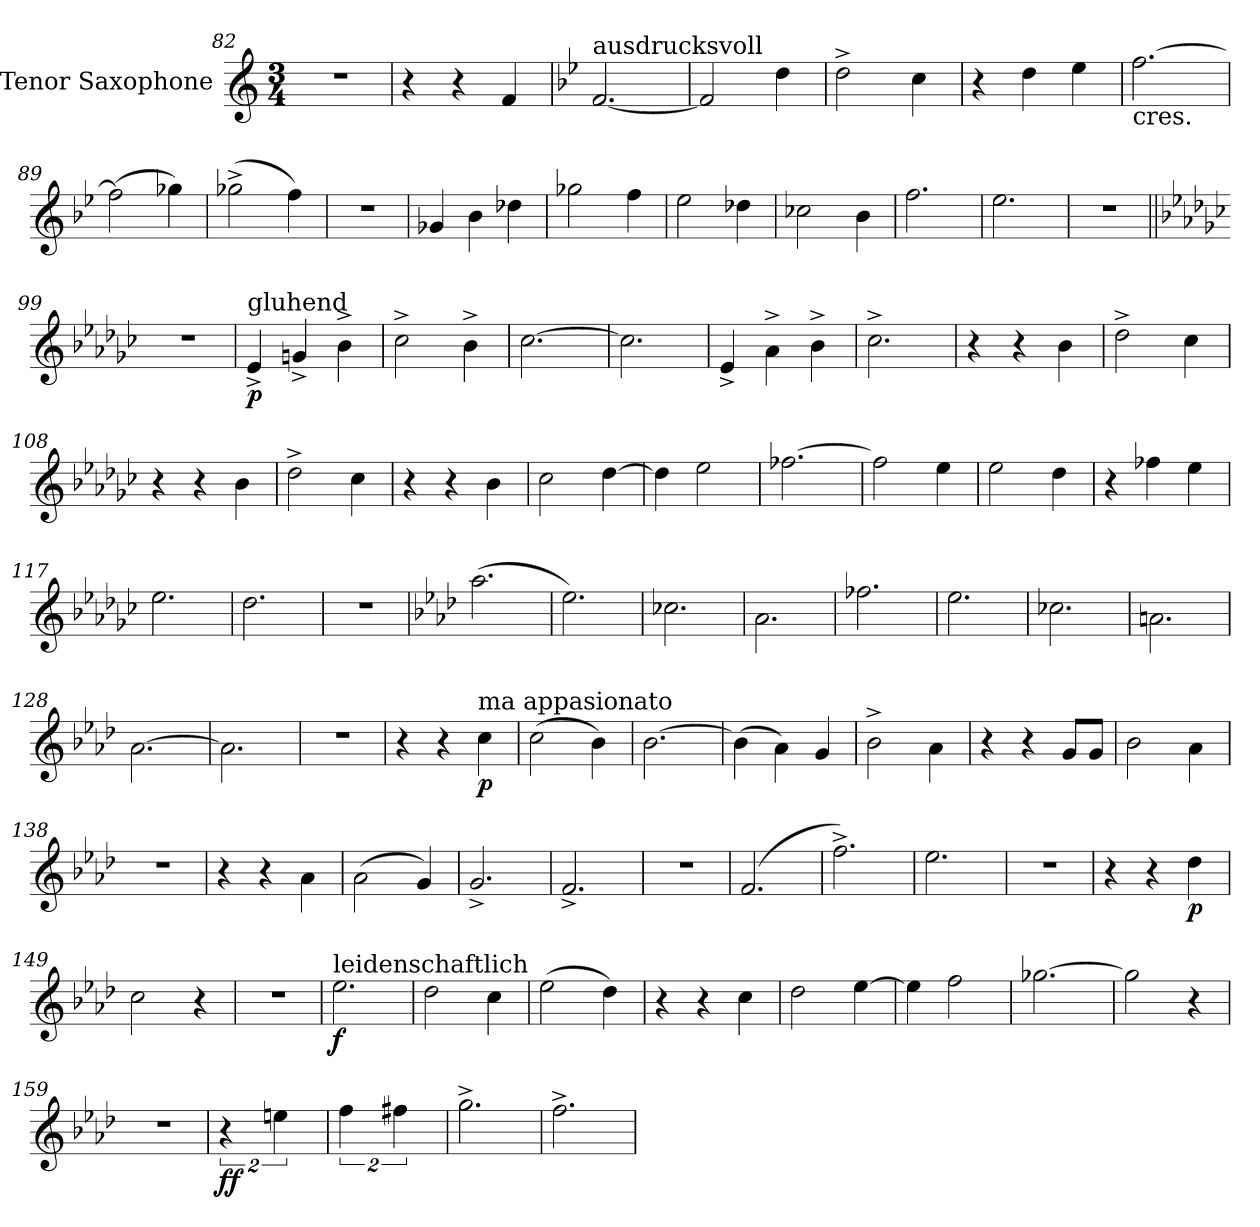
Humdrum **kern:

**kern	**dynam
*part1	*part1
*staff1	*staff1
*I"Tenor Saxophone	*
*I'T. Sax.	*
*clefG2	*
*ITrd8c14	*
*k[]	*
*C:	*
*M3/4	*
=82	=82
2.r	.
=83	=83
4r	.
4r	.
4F/	.
=84	=84
*k[b-e-]	*
*B-:	*
!LO:TX:a:t=ausdrucksvoll	!
[2.F/	.
=85	=85
2F/]	.
4d\	.
=86	=86
2d^\	.
4c\	.
=87	=87
4r	.
4d\	.
4e-\	.
=88	=88
!LO:TX:b:t=cres.	!
[2.f\	.
!!LO:LB:g=z
=89	=89
(2f\]	.
4g-X\)	.
=90	=90
(2g-X^\	.
4f\)	.
=91	=91
2.r	.
=92	=92
4G-X/	.
4B-\	.
4d-X\	.
=93	=93
2g-X\	.
4f\	.
=94	=94
2e-\	.
4d-X\	.
=95	=95
2c-X\	.
4B-\	.
=96	=96
2.f\	.
=97	=97
2.e-\	.
=98	=98
2.r	.
!!LO:LB:g=z
=99||	=99||
*k[b-e-a-d-g-c-]	*
*G-:	*
2.r	.
=100	=100
!LO:TX:a:t=gluhend	!
!	!LO:DY:b
4E-^/	p
4Gn^/	.
4B-^\	.
=101	=101
2c-^\	.
4B-^\	.
=102	=102
[2.c-\	.
=103	=103
2.c-\]	.
=104	=104
4E-^/	.
4A-^\	.
4B-^\	.
=105	=105
2.c-^\	.
=106	=106
4r	.
4r	.
4B-\	.
=107	=107
2d-^\	.
4c-\	.
!!LO:LB:g=z
=108	=108
4r	.
4r	.
4B-\	.
=109	=109
2d-^\	.
4c-\	.
=110	=110
4r	.
4r	.
4B-\	.
=111	=111
2c-\	.
[4d-\	.
=112	=112
4d-\]	.
2e-\	.
=113	=113
[2.f-X\	.
=114	=114
2f-\]	.
4e-\	.
=115	=115
2e-\	.
4d-\	.
!!LO:LB:g=z
=116	=116
4r	.
4f-X\	.
4e-\	.
=117	=117
2.e-\	.
=118	=118
2.d-\	.
=119	=119
2.r	.
=120	=120
*k[b-e-a-d-]	*
*A-:	*
(2.a-\	.
=121	=121
2.e-\)	.
=122	=122
2.c-X\	.
=123	=123
2.A-\	.
=124	=124
2.f-X\	.
!!LO:LB:g=z
=125	=125
2.e-\	.
=126	=126
2.c-X\	.
=127	=127
2.An\	.
=128	=128
[2.A-\	.
=129	=129
2.A-\]	.
=130	=130
2.r	.
=131	=131
4r	.
4r	.
!LO:TX:a:t=ma appasionato	!
!	!LO:DY:b
4c\	p
=132	=132
(2c\	.
4B-\)	.
=133	=133
[2.B-\	.
=134	=134
(4B-\]	.
4A-\)	.
4G/	.
!!LO:LB:g=z
=135	=135
2B-^\	.
4A-\	.
=136	=136
4r	.
4r	.
8G/L	.
8G/J	.
=137	=137
2B-\	.
4A-\	.
=138	=138
2.r	.
=139	=139
4r	.
4r	.
4A-\	.
=140	=140
(2A-\	.
4G/)	.
=141	=141
2.G^/	.
=142	=142
2.F^/	.
=143	=143
2.r	.
=144	=144
(2.F/	.
!!LO:LB:g=z
=145	=145
2.f^\)	.
=146	=146
2.e-\	.
=147	=147
2.r	.
=148	=148
4r	.
4r	.
!	!LO:DY:b
4d-\	p
=149	=149
2c\	.
4r	.
=150	=150
2.r	.
=151	=151
!LO:TX:a:t=leidenschaftlich	!
!	!LO:DY:b
2.e-\	f
=152	=152
2d-\	.
4c\	.
=153	=153
(2e-\	.
4d-\)	.
=154	=154
4r	.
4r	.
4c\	.
!!LO:LB:g=z
=155	=155
2d-\	.
[4e-\	.
=156	=156
4e-\]	.
2f\	.
=157	=157
[2.g-X\	.
=158	=158
2g-\]	.
4r	.
=159	=159
2.r	.
=160	=160
!	!LO:DY:b
8%3r	ff
8%3en\	.
=161	=161
8%3f\	.
8%3f#X\	.
=162	=162
2.g^\	.
=163	=163
2.f^\	.
=	=
*-	*-
